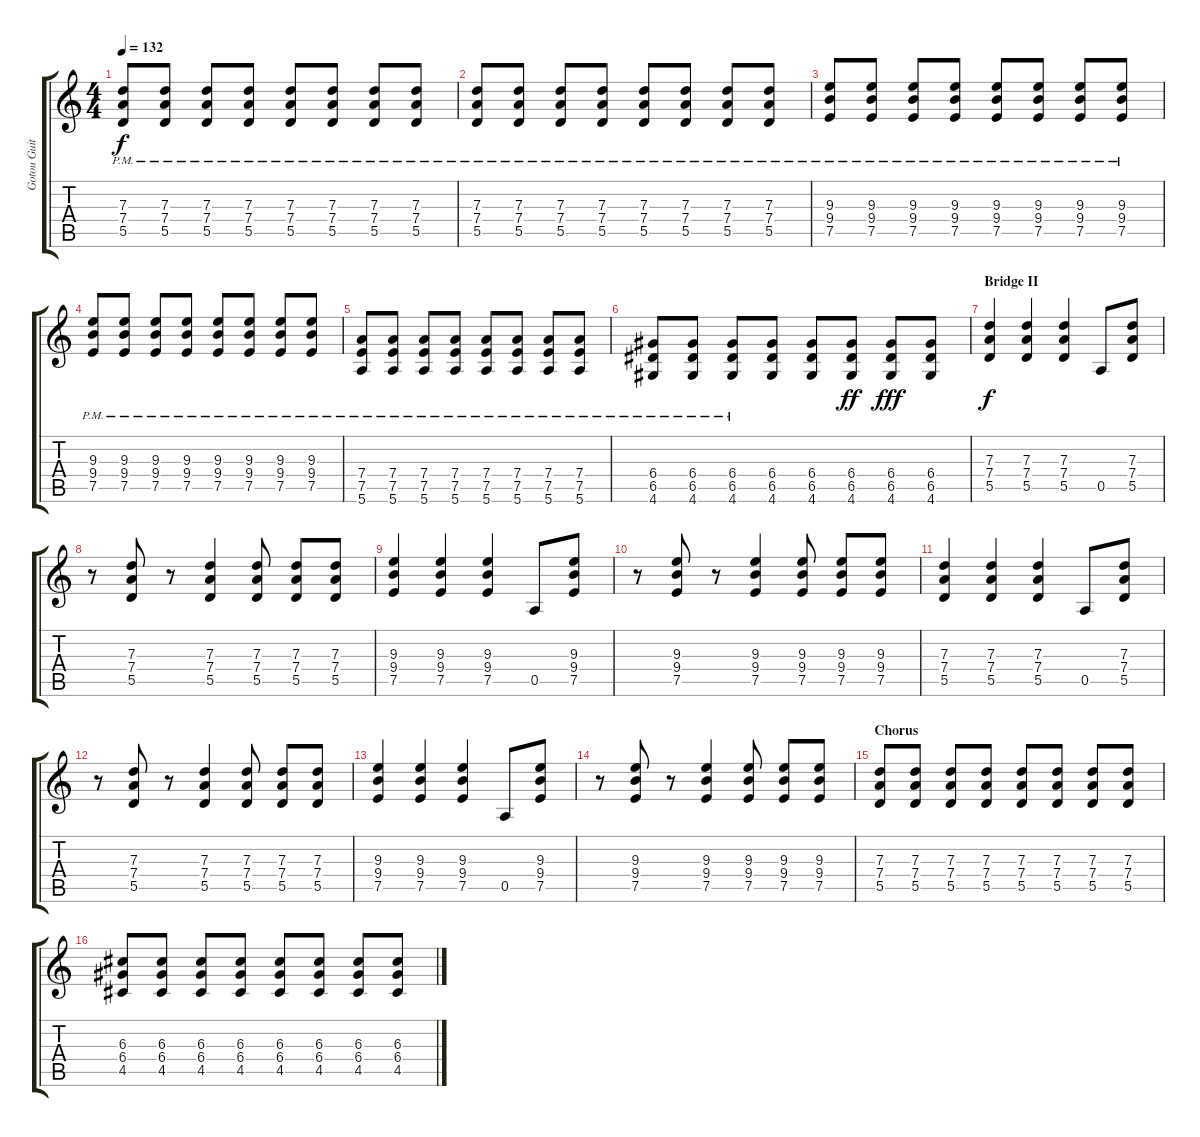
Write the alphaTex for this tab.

\track ("Gotou Guitar" "Gotou Guit") {instrument overdrivenguitar}
\staff {score tabs}
\tuning (E4 B3 G3 D3 A2 E2) {hide}
\ts (4 4)
\tempo 132
\clef g2
\ks c
(7.3{pm} 7.4{pm} 5.5{pm}).8{dy f} (7.3{pm} 7.4{pm} 5.5{pm}).8 (7.3{pm} 7.4{pm} 5.5{pm}).8 (7.3{pm} 7.4{pm} 5.5{pm}).8 (7.3{pm} 7.4{pm} 5.5{pm}).8 (7.3{pm} 7.4{pm} 5.5{pm}).8 (7.3{pm} 7.4{pm} 5.5{pm}).8 (7.3{pm} 7.4{pm} 5.5{pm}).8 |
(7.3{pm} 7.4{pm} 5.5{pm}).8 (7.3{pm} 7.4{pm} 5.5{pm}).8 (7.3{pm} 7.4{pm} 5.5{pm}).8 (7.3{pm} 7.4{pm} 5.5{pm}).8 (7.3{pm} 7.4{pm} 5.5{pm}).8 (7.3{pm} 7.4{pm} 5.5{pm}).8 (7.3{pm} 7.4{pm} 5.5{pm}).8 (7.3{pm} 7.4{pm} 5.5{pm}).8 |
(9.3{pm} 9.4{pm} 7.5{pm}).8 (9.3{pm} 9.4{pm} 7.5{pm}).8 (9.3{pm} 9.4{pm} 7.5{pm}).8 (9.3{pm} 9.4{pm} 7.5{pm}).8 (9.3{pm} 9.4{pm} 7.5{pm}).8 (9.3{pm} 9.4{pm} 7.5{pm}).8 (9.3{pm} 9.4{pm} 7.5{pm}).8 (9.3{pm} 9.4{pm} 7.5{pm}).8 |
(9.3{pm} 9.4{pm} 7.5{pm}).8 (9.3{pm} 9.4{pm} 7.5{pm}).8 (9.3{pm} 9.4{pm} 7.5{pm}).8 (9.3{pm} 9.4{pm} 7.5{pm}).8 (9.3{pm} 9.4{pm} 7.5{pm}).8 (9.3{pm} 9.4{pm} 7.5{pm}).8 (9.3{pm} 9.4{pm} 7.5{pm}).8 (9.3{pm} 9.4{pm} 7.5{pm}).8 |
(7.4{pm} 7.5{pm} 5.6{pm}).8 (7.4{pm} 7.5{pm} 5.6{pm}).8 (7.4{pm} 7.5{pm} 5.6{pm}).8 (7.4{pm} 7.5{pm} 5.6{pm}).8 (7.4{pm} 7.5{pm} 5.6{pm}).8 (7.4{pm} 7.5{pm} 5.6{pm}).8 (7.4{pm} 7.5{pm} 5.6{pm}).8 (7.4{pm} 7.5{pm} 5.6{pm}).8 |
(6.4{pm} 6.5{pm} 4.6{pm}).8 (6.4{pm} 6.5{pm} 4.6{pm}).8 (6.4{pm} 6.5{pm} 4.6{pm}).8 (6.4 6.5 4.6).8 (6.4 6.5 4.6).8 (6.4 6.5 4.6).8{dy ff} (6.4 6.5 4.6).8{dy fff} (6.4 6.5 4.6).8 |
\section ("" "Bridge II")
(7.3 7.4 5.5).4{dy f} (7.3 7.4 5.5).4 (7.3 7.4 5.5).4 0.5.8 (7.3 7.4 5.5).8 |
r.8 (7.3 7.4 5.5).8 r.8 (7.3 7.4 5.5).4 (7.3 7.4 5.5).8 (7.3 7.4 5.5).8 (7.3 7.4 5.5).8 |
(9.3 9.4 7.5).4 (9.3 9.4 7.5).4 (9.3 9.4 7.5).4 0.5.8 (9.3 9.4 7.5).8 |
r.8 (9.3 9.4 7.5).8 r.8 (9.3 9.4 7.5).4 (9.3 9.4 7.5).8 (9.3 9.4 7.5).8 (9.3 9.4 7.5).8 |
(7.3 7.4 5.5).4 (7.3 7.4 5.5).4 (7.3 7.4 5.5).4 0.5.8 (7.3 7.4 5.5).8 |
r.8 (7.3 7.4 5.5).8 r.8 (7.3 7.4 5.5).4 (7.3 7.4 5.5).8 (7.3 7.4 5.5).8 (7.3 7.4 5.5).8 |
(9.3 9.4 7.5).4 (9.3 9.4 7.5).4 (9.3 9.4 7.5).4 0.5.8 (9.3 9.4 7.5).8 |
r.8 (9.3 9.4 7.5).8 r.8 (9.3 9.4 7.5).4 (9.3 9.4 7.5).8 (9.3 9.4 7.5).8 (9.3 9.4 7.5).8 |
\section ("" "Chorus")
(7.3 7.4 5.5).8 (7.3 7.4 5.5).8 (7.3 7.4 5.5).8 (7.3 7.4 5.5).8 (7.3 7.4 5.5).8 (7.3 7.4 5.5).8 (7.3 7.4 5.5).8 (7.3 7.4 5.5).8 |
(6.3 6.4 4.5).8 (6.3 6.4 4.5).8 (6.3 6.4 4.5).8 (6.3 6.4 4.5).8 (6.3 6.4 4.5).8 (6.3 6.4 4.5).8 (6.3 6.4 4.5).8 (6.3 6.4 4.5).8
